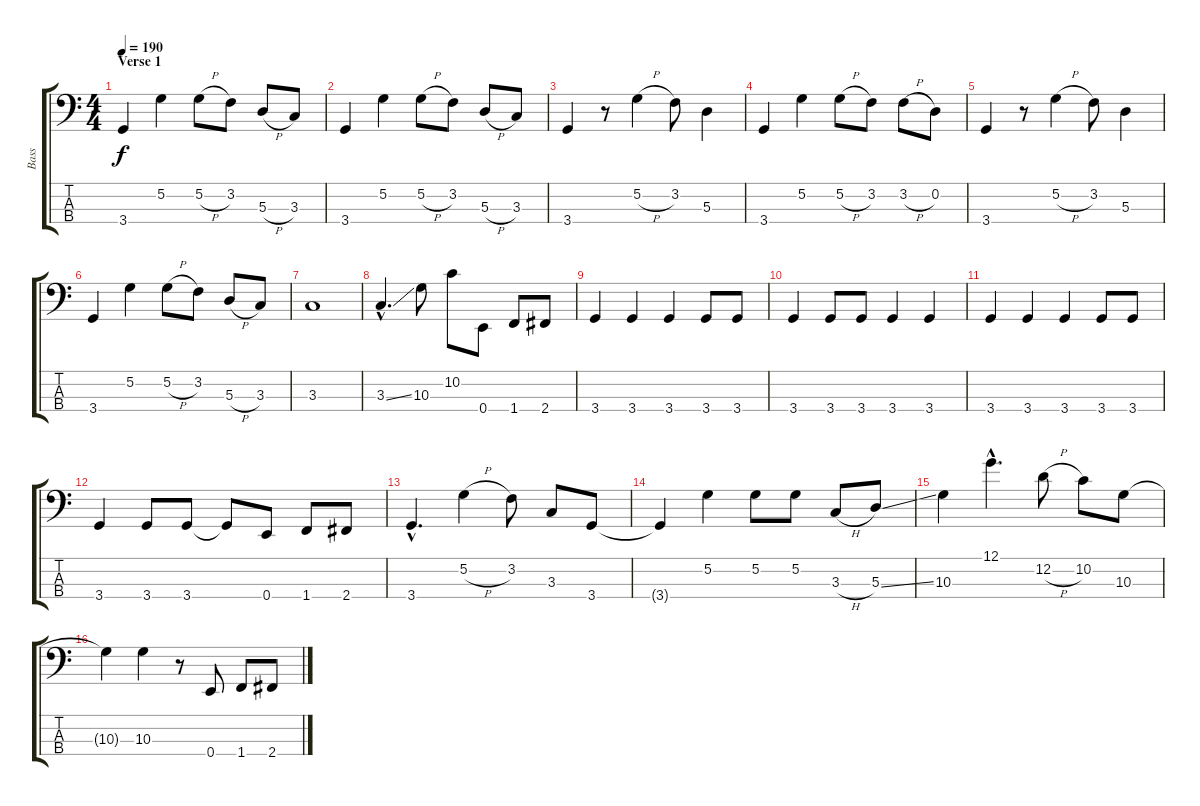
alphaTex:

\track ("Bass" "Bass") {instrument electricbassfinger}
\staff {score tabs}
\tuning (G2 D2 A1 E1) {hide}
\ts (4 4)
\section ("" "Verse 1")
\tempo 190
\clef f4
\ks c
3.4.4{dy f} 5.2.4 5.2{h}.8 3.2.8 5.3{h}.8 3.3.8 |
3.4.4 5.2.4 5.2{h}.8 3.2.8 5.3{h}.8 3.3.8 |
3.4.4 r.8 5.2{h}.4 3.2.8 5.3.4 |
3.4.4 5.2.4 5.2{h}.8 3.2.8 3.2{h}.8 0.2.8 |
3.4.4 r.8 5.2{h}.4 3.2.8 5.3.4 |
3.4.4 5.2.4 5.2{h}.8 3.2.8 5.3{h}.8 3.3.8 |
3.3.1 |
3.3{ss hac}.4{d} 10.3.8 10.2.8 0.4.8 1.4.8 2.4.8 |
3.4.4 3.4.4 3.4.4 3.4.8 3.4.8 |
3.4.4 3.4.8 3.4.8 3.4.4 3.4.4 |
3.4.4 3.4.4 3.4.4 3.4.8 3.4.8 |
3.4.4 3.4.8 3.4.8 3.4{t}.8 0.4.8 1.4.8 2.4.8 |
3.4{hac}.4{d} 5.2{h}.4 3.2.8 3.3.8 3.4.8 |
3.4{t}.4 5.2.4 5.2.8 5.2.8 3.3{h}.8 5.3{ss}.8 |
10.3.4 12.1{hac}.4{d} 12.2{h}.8 10.2.8 10.3.8 |
10.3{t}.4 10.3.4 r.8 0.4.8 1.4.8 2.4.8
